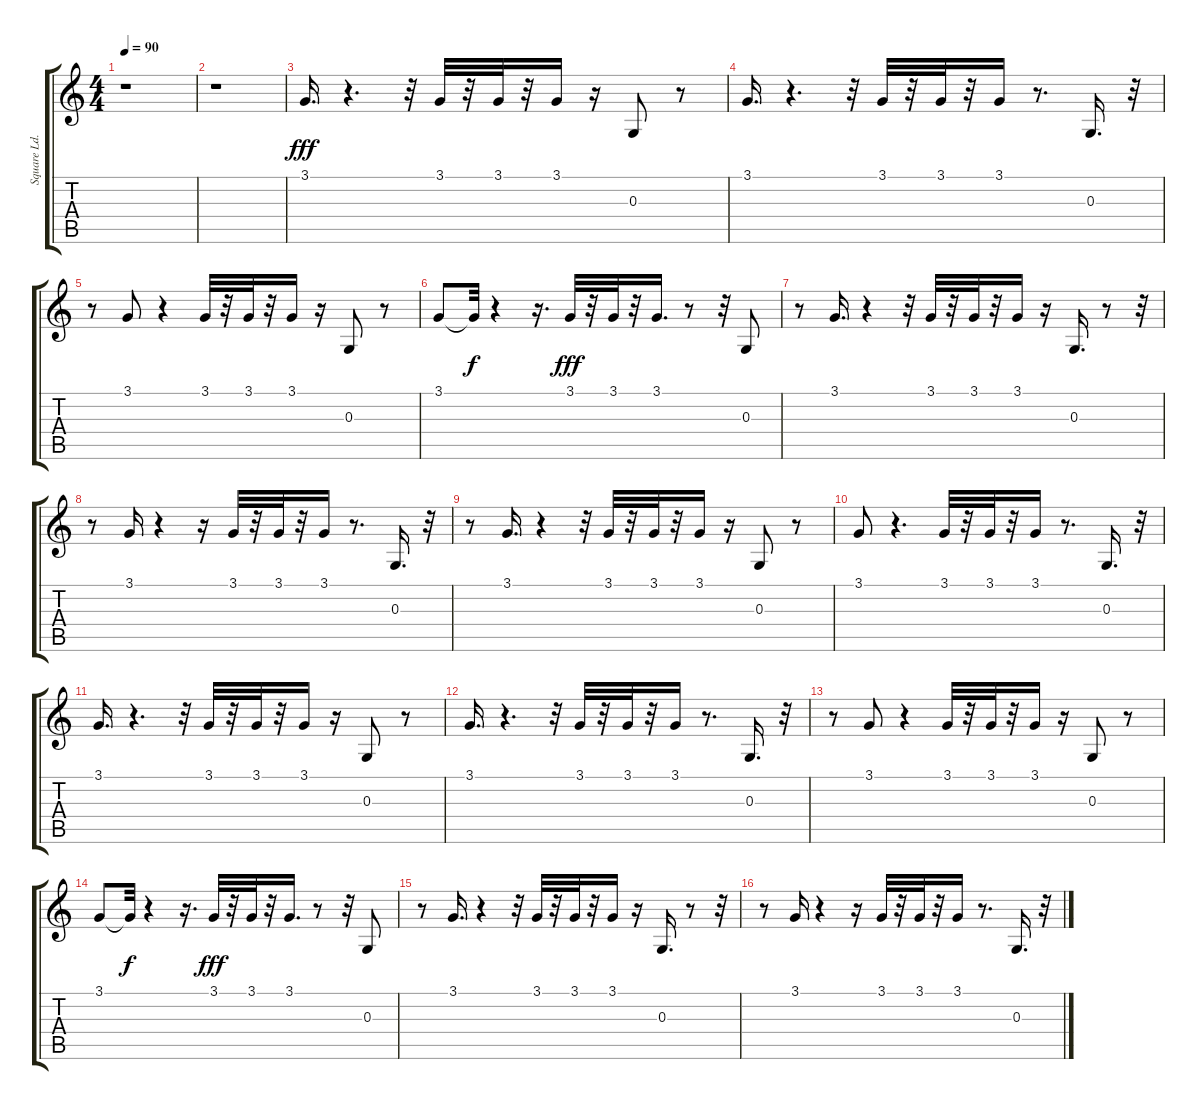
\track ("Square Ld." "Square Ld.") {instrument lead1square}
\staff {score tabs}
\tuning (E4 B3 G3 D3 A2 E2) {hide}
\ts (4 4)
\tempo 90
\clef g2
\ks c
r.1{dy fff} |
r.1 |
3.1.16{d} r.4{d} r.32 3.1.32 r.32 3.1.32 r.32 3.1.16 r.16 0.3.8 r.8 |
3.1.16{d} r.4{d} r.32 3.1.32 r.32 3.1.32 r.32 3.1.16 r.8{d} 0.3.16{d} r.32 |
r.8 3.1.8 r.4 3.1.32 r.32 3.1.32 r.32 3.1.16 r.16 0.3.8 r.8 |
3.1.8 3.1{t}.32{dy f} r.4 r.16{d} 3.1.32{dy fff} r.32 3.1.32 r.32 3.1.16{d} r.8 r.32 0.3.8 |
r.8 3.1.16{d} r.4 r.32 3.1.32 r.32 3.1.32 r.32 3.1.16 r.16 0.3.16{d} r.8 r.32 |
r.8 3.1.16 r.4 r.16 3.1.32 r.32 3.1.32 r.32 3.1.16 r.8{d} 0.3.16{d} r.32 |
r.8 3.1.16{d} r.4 r.32 3.1.32 r.32 3.1.32 r.32 3.1.16 r.16 0.3.8 r.8 |
3.1.8 r.4{d} 3.1.32 r.32 3.1.32 r.32 3.1.16 r.8{d} 0.3.16{d} r.32 |
3.1.16{d} r.4{d} r.32 3.1.32 r.32 3.1.32 r.32 3.1.16 r.16 0.3.8 r.8 |
3.1.16{d} r.4{d} r.32 3.1.32 r.32 3.1.32 r.32 3.1.16 r.8{d} 0.3.16{d} r.32 |
r.8 3.1.8 r.4 3.1.32 r.32 3.1.32 r.32 3.1.16 r.16 0.3.8 r.8 |
3.1.8 3.1{t}.32{dy f} r.4 r.16{d} 3.1.32{dy fff} r.32 3.1.32 r.32 3.1.16{d} r.8 r.32 0.3.8 |
r.8 3.1.16{d} r.4 r.32 3.1.32 r.32 3.1.32 r.32 3.1.16 r.16 0.3.16{d} r.8 r.32 |
r.8 3.1.16 r.4 r.16 3.1.32 r.32 3.1.32 r.32 3.1.16 r.8{d} 0.3.16{d} r.32
